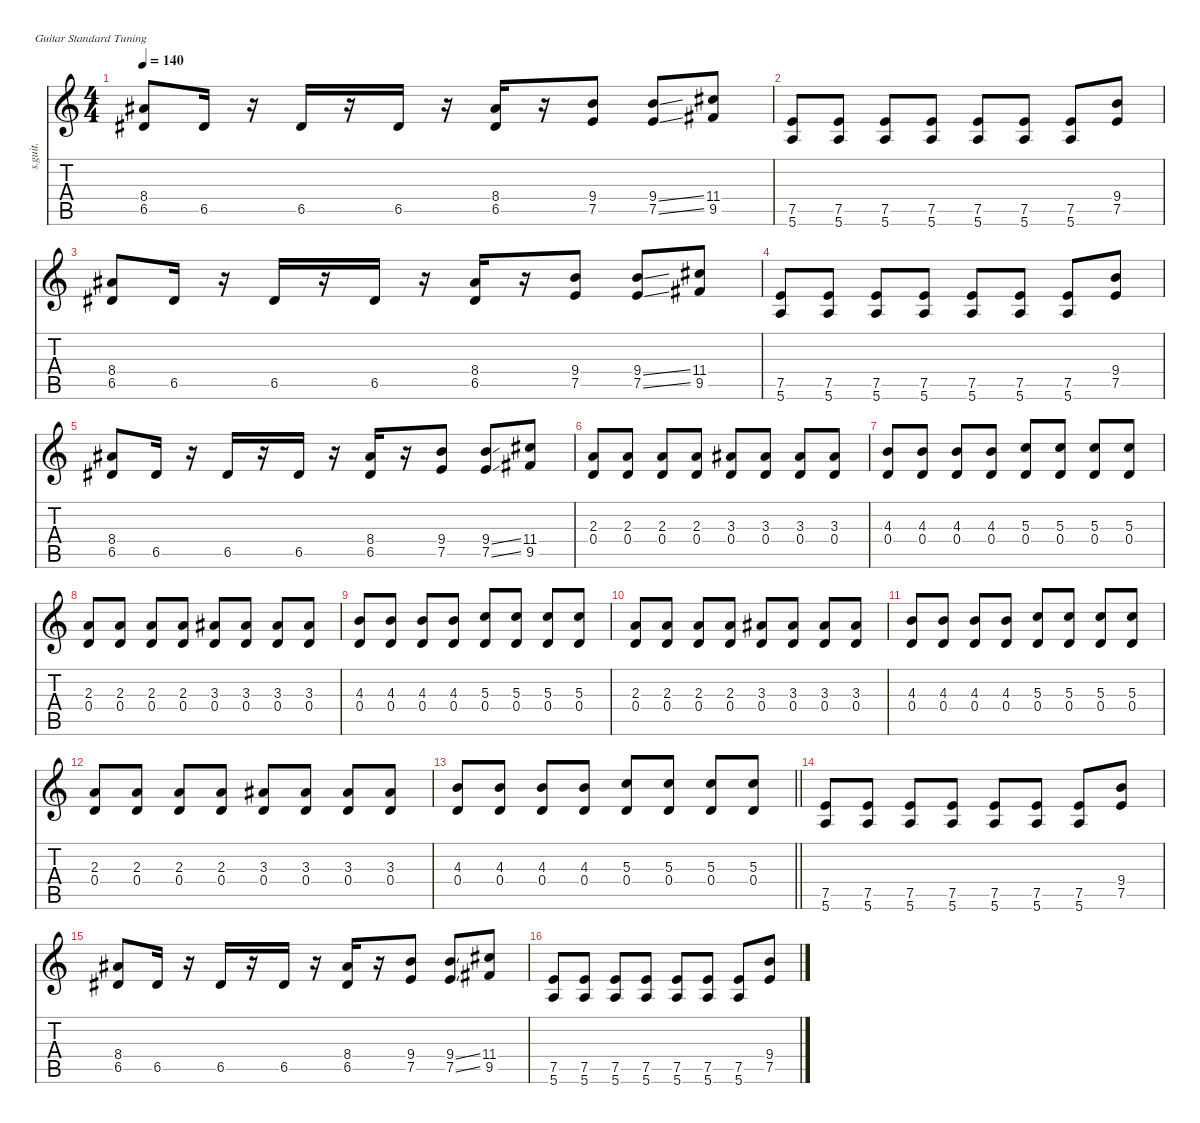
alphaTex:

\defaultSystemsLayout 4
\hideDynamics
\bracketExtendMode nobrackets
\otherSystemsTrackNameOrientation horizontal
\track ("Gtr. I" "s.guit.") {defaultSystemsLayout 8 instrument acousticguitarsteel}
\staff {score tabs}
\tuning (E4 B3 G3 D3 A2 E2)
\ts (4 4)
\tempo 140
\clef g2
\ks c
(8.4{acc #} 6.5{acc #}).8{dy f beam Up} 6.5{acc #}.16{beam Up} r.16{beam Up} 6.5{acc #}.16{beam Up} r.16{beam Up} 6.5{acc #}.16{beam Up} r.16{beam Up} (8.4{acc #} 6.5{acc #}).16{beam Up} r.16{beam Up} (9.4 7.5).8{beam Up} (9.4{ss} 7.5{ss}).8{beam Up} (11.4{acc #} 9.5{acc #}).8{beam Up} |
(7.5 5.6).8{beam Up} (7.5 5.6).8{beam Up} (7.5 5.6).8{beam Up} (7.5 5.6).8{beam Up} (7.5 5.6).8{beam Up} (7.5 5.6).8{beam Up} (7.5 5.6).8{beam Up} (9.4 7.5).8{beam Up} |
(8.4{acc #} 6.5{acc #}).8{beam Up} 6.5{acc #}.16{beam Up} r.16{beam Up} 6.5{acc #}.16{beam Up} r.16{beam Up} 6.5{acc #}.16{beam Up} r.16{beam Up} (8.4{acc #} 6.5{acc #}).16{beam Up} r.16{beam Up} (9.4 7.5).8{beam Up} (9.4{ss} 7.5{ss}).8{beam Up} (11.4{acc #} 9.5{acc #}).8{beam Up} |
(7.5 5.6).8{beam Up} (7.5 5.6).8{beam Up} (7.5 5.6).8{beam Up} (7.5 5.6).8{beam Up} (7.5 5.6).8{beam Up} (7.5 5.6).8{beam Up} (7.5 5.6).8{beam Up} (9.4 7.5).8{beam Up} |
(8.4{acc #} 6.5{acc #}).8{beam Up} 6.5{acc #}.16{beam Up} r.16{beam Up} 6.5{acc #}.16{beam Up} r.16{beam Up} 6.5{acc #}.16{beam Up} r.16{beam Up} (8.4{acc #} 6.5{acc #}).16{beam Up} r.16{beam Up} (9.4 7.5).8{beam Up} (9.4{ss} 7.5{ss}).8{beam Up} (11.4{acc #} 9.5{acc #}).8{beam Up} |
(2.3 0.4).8{beam Up} (2.3 0.4).8{beam Up} (2.3 0.4).8{beam Up} (2.3 0.4).8{beam Up} (3.3{acc #} 0.4).8{beam Up} (3.3{acc #} 0.4).8{beam Up} (3.3{acc #} 0.4).8{beam Up} (3.3{acc #} 0.4).8{beam Up} |
(4.3 0.4).8{beam Up} (4.3 0.4).8{beam Up} (4.3 0.4).8{beam Up} (4.3 0.4).8{beam Up} (5.3 0.4).8{beam Up} (5.3 0.4).8{beam Up} (5.3 0.4).8{beam Up} (5.3 0.4).8{beam Up} |
(2.3 0.4).8{beam Up} (2.3 0.4).8{beam Up} (2.3 0.4).8{beam Up} (2.3 0.4).8{beam Up} (3.3{acc #} 0.4).8{beam Up} (3.3{acc #} 0.4).8{beam Up} (3.3{acc #} 0.4).8{beam Up} (3.3{acc #} 0.4).8{beam Up} |
(4.3 0.4).8{beam Up} (4.3 0.4).8{beam Up} (4.3 0.4).8{beam Up} (4.3 0.4).8{beam Up} (5.3 0.4).8{beam Up} (5.3 0.4).8{beam Up} (5.3 0.4).8{beam Up} (5.3 0.4).8{beam Up} |
(2.3 0.4).8{beam Up} (2.3 0.4).8{beam Up} (2.3 0.4).8{beam Up} (2.3 0.4).8{beam Up} (3.3{acc #} 0.4).8{beam Up} (3.3{acc #} 0.4).8{beam Up} (3.3{acc #} 0.4).8{beam Up} (3.3{acc #} 0.4).8{beam Up} |
(4.3 0.4).8{beam Up} (4.3 0.4).8{beam Up} (4.3 0.4).8{beam Up} (4.3 0.4).8{beam Up} (5.3 0.4).8{beam Up} (5.3 0.4).8{beam Up} (5.3 0.4).8{beam Up} (5.3 0.4).8{beam Up} |
(2.3 0.4).8{beam Up} (2.3 0.4).8{beam Up} (2.3 0.4).8{beam Up} (2.3 0.4).8{beam Up} (3.3{acc #} 0.4).8{beam Up} (3.3{acc #} 0.4).8{beam Up} (3.3{acc #} 0.4).8{beam Up} (3.3{acc #} 0.4).8{beam Up} |
\barLineRight lightlight
(4.3 0.4).8{beam Up} (4.3 0.4).8{beam Up} (4.3 0.4).8{beam Up} (4.3 0.4).8{beam Up} (5.3 0.4).8{beam Up} (5.3 0.4).8{beam Up} (5.3 0.4).8{beam Up} (5.3 0.4).8{beam Up} |
(7.5 5.6).8{beam Up} (7.5 5.6).8{beam Up} (7.5 5.6).8{beam Up} (7.5 5.6).8{beam Up} (7.5 5.6).8{beam Up} (7.5 5.6).8{beam Up} (7.5 5.6).8{beam Up} (9.4 7.5).8{beam Up} |
(8.4{acc #} 6.5{acc #}).8{beam Up} 6.5{acc #}.16{beam Up} r.16{beam Up} 6.5{acc #}.16{beam Up} r.16{beam Up} 6.5{acc #}.16{beam Up} r.16{beam Up} (8.4{acc #} 6.5{acc #}).16{beam Up} r.16{beam Up} (9.4 7.5).8{beam Up} (9.4{ss} 7.5{ss}).8{beam Up} (11.4{acc #} 9.5{acc #}).8{beam Up} |
(7.5 5.6).8{beam Up} (7.5 5.6).8{beam Up} (7.5 5.6).8{beam Up} (7.5 5.6).8{beam Up} (7.5 5.6).8{beam Up} (7.5 5.6).8{beam Up} (7.5 5.6).8{beam Up} (9.4 7.5).8{beam Up}
